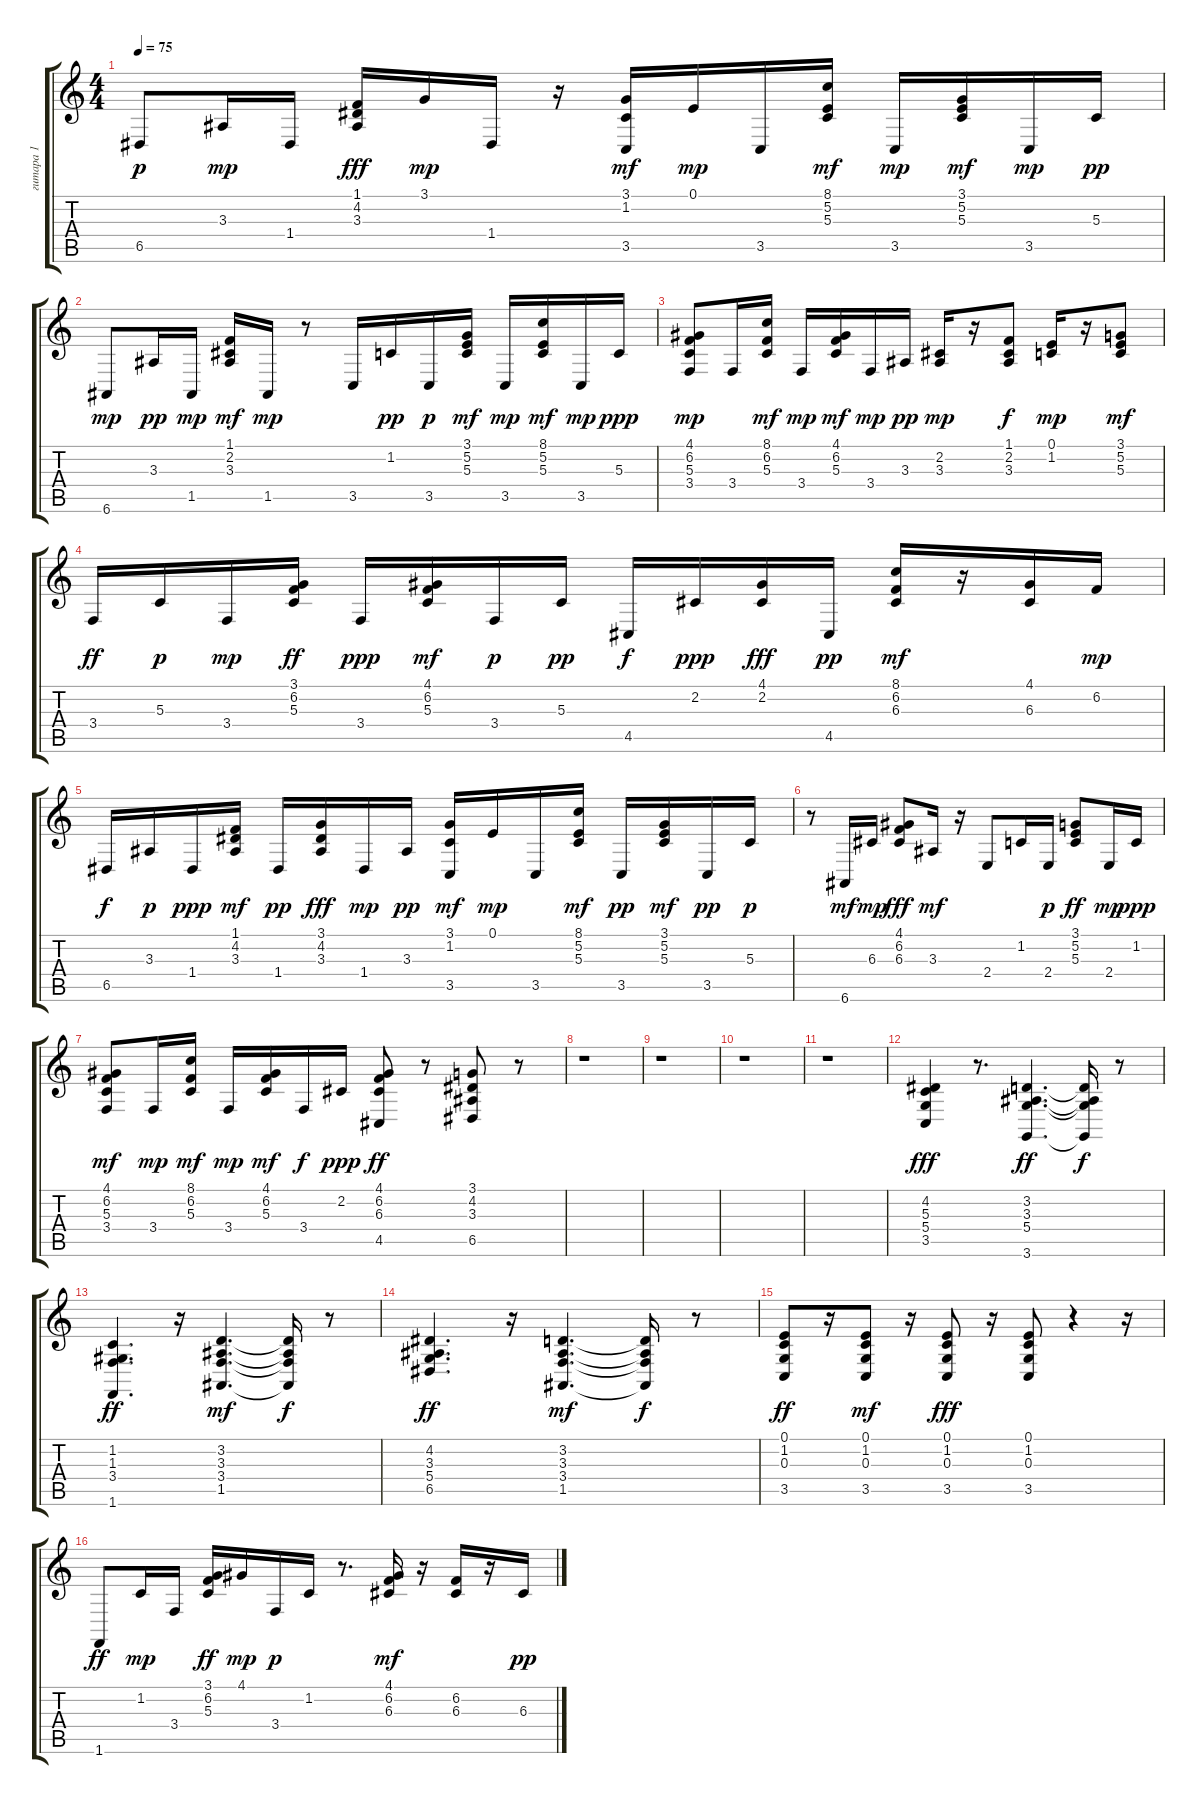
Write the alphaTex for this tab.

\track ("гитара 1" "гитара 1") {instrument acousticgrandpiano}
\staff {score tabs}
\tuning (E4 B3 G3 D3 A2 E2) {hide}
\ts (4 4)
\tempo 75
\clef g2
\ks c
6.5.8{dy p} 3.3.16{dy mp} 1.4.16 (1.1 4.2 3.3).16{dy fff} 3.1.16{dy mp} 1.4.16 r.16 (3.1 1.2 3.5).16{dy mf} 0.1.16{dy mp} 3.5.16 (8.1 5.2 5.3).16{dy mf} 3.5.16{dy mp} (3.1 5.2 5.3).16{dy mf} 3.5.16{dy mp} 5.3.16{dy pp} |
6.6.8{dy mp} 3.3.16{dy pp} 1.5.16{dy mp} (1.1 2.2 3.3).16{dy mf} 1.5.16{dy mp} r.8 3.5.16 1.2.16{dy pp} 3.5.16{dy p} (3.1 5.2 5.3).16{dy mf} 3.5.16{dy mp} (8.1 5.2 5.3).16{dy mf} 3.5.16{dy mp} 5.3.16{dy ppp} |
(4.1 6.2 5.3 3.4).8{dy mp} 3.4.16 (8.1 6.2 5.3).16{dy mf} 3.4.16{dy mp} (4.1 6.2 5.3).16{dy mf} 3.4.16{dy mp} 3.3.16{dy pp} (2.2 3.3).16{dy mp} r.16 (1.1 2.2 3.3).8{dy f} (0.1 1.2).16{dy mp} r.16 (3.1 5.2 5.3).8{dy mf} |
3.4.16{dy ff} 5.3.16{dy p} 3.4.16{dy mp} (3.1 6.2 5.3).16{dy ff} 3.4.16{dy ppp} (4.1 6.2 5.3).16{dy mf} 3.4.16{dy p} 5.3.16{dy pp} 4.5.16{dy f} 2.2.16{dy ppp} (4.1 2.2).16{dy fff} 4.5.16{dy pp} (8.1 6.2 6.3).16{dy mf} r.16 (4.1 6.3).16 6.2.16{dy mp} |
6.5.16{dy f} 3.3.16{dy p} 1.4.16{dy ppp} (1.1 4.2 3.3).16{dy mf} 1.4.16{dy pp} (3.1 4.2 3.3).16{dy fff} 1.4.16{dy mp} 3.3.16{dy pp} (3.1 1.2 3.5).16{dy mf} 0.1.16{dy mp} 3.5.16 (8.1 5.2 5.3).16{dy mf} 3.5.16{dy pp} (3.1 5.2 5.3).16{dy mf} 3.5.16{dy pp} 5.3.16{dy p} |
r.8 6.6.16{dy mf} 6.3.16{dy mp} (4.1 6.2 6.3).8{dy fff} 3.3.16{dy mf} r.16 2.4.8 1.2.16 2.4.16{dy p} (3.1 5.2 5.3).8{dy ff} 2.4.16{dy mp} 1.2.16{dy ppp} |
(4.1 6.2 5.3 3.4).8{dy mf} 3.4.16{dy mp} (8.1 6.2 5.3).16{dy mf} 3.4.16{dy mp} (4.1 6.2 5.3).16{dy mf} 3.4.16{dy f} 2.2.16{dy ppp} (4.1 6.2 6.3 4.5).8{dy ff} r.8 (3.1 4.2 3.3 6.5).8 r.8 |
r.1 |
r.1 |
r.1 |
r.1 |
(4.2 5.3 5.4 3.5).4{dy fff} r.8{d} (3.2 3.3 5.4 3.6).4{d dy ff} (3.2{t} 3.3{t} 5.4{t} 3.6{t}).16{dy f} r.8 |
(1.2 1.3 3.4 1.6).4{d dy ff} r.16 (3.2 3.3 3.4 1.5).4{d dy mf} (3.2{t} 3.3{t} 3.4{t} 1.5{t}).16{dy f} r.8 |
(4.2 3.3 5.4 6.5).4{d dy ff} r.16 (3.2 3.3 3.4 1.5).4{d dy mf} (3.2{t} 3.3{t} 3.4{t} 1.5{t}).16{dy f} r.8 |
(0.1 1.2 0.3 3.5).8{dy ff} r.16 (0.1 1.2 0.3 3.5).8{dy mf} r.16 (0.1 1.2 0.3 3.5).8{dy fff} r.16 (0.1 1.2 0.3 3.5).8 r.4 r.16 |
1.6.8{dy ff} 1.2.16{dy mp} 3.4.16 (3.1 6.2 5.3).16{dy ff} 4.1.16{dy mp} 3.4.16{dy p} 1.2.16 r.8{d} (4.1 6.2 6.3).16{dy mf} r.16 (6.2 6.3).16 r.16 6.3.16{dy pp}
